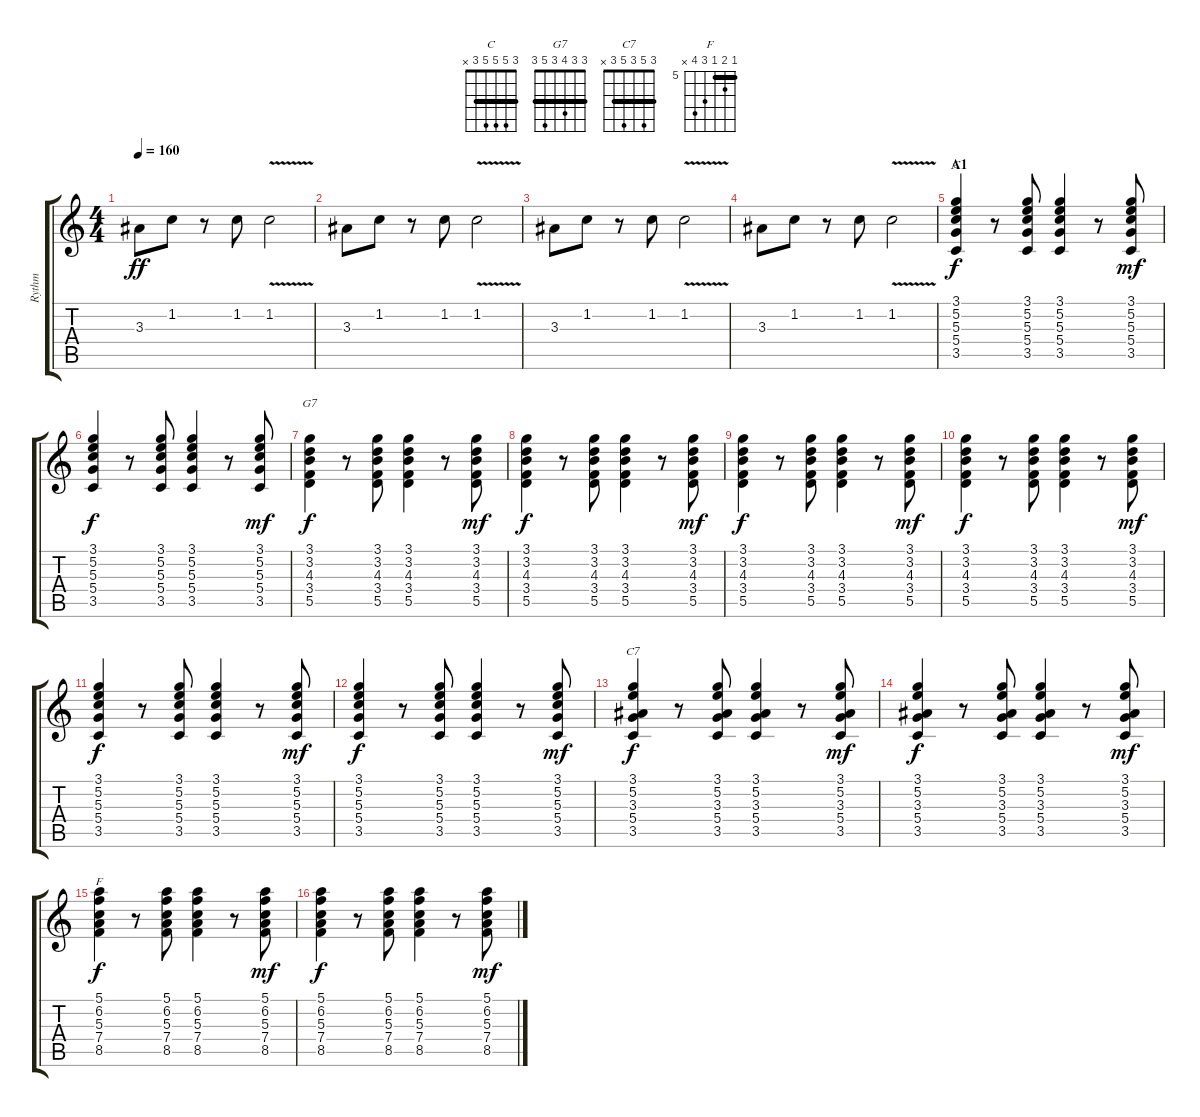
\track ("Rythm" "Rythm") {instrument acousticguitarnylon}
\staff {score tabs}
\tuning (E4 B3 G3 D3 A2 E2) {hide}
\chord ("C" 3 5 5 5 3 x) {barre 3}
\chord ("G7" 3 3 4 3 5 3) {barre 3}
\chord ("C7" 3 5 3 5 3 x) {barre 3}
\chord ("F" 5 6 5 7 8 x) {firstfret 5 barre 5}
\ts (4 4)
\tempo 160
\clef g2
\ks c
3.3.8{dy ff volume 16 instrument electricguitarjazz} 1.2.8 r.8 1.2.8 1.2{v}.2 |
3.3.8 1.2.8 r.8 1.2.8 1.2{v}.2 |
3.3.8 1.2.8 r.8 1.2.8 1.2{v}.2 |
3.3.8 1.2.8 r.8 1.2.8 1.2{v}.2 |
\section ("" "A1")
(3.1 5.2 5.3 5.4 3.5).4{ch "C" dy f} r.8 (3.1 5.2 5.3 5.4 3.5).8 (3.1 5.2 5.3 5.4 3.5).4 r.8 (3.1 5.2 5.3 5.4 3.5).8{dy mf} |
(3.1 5.2 5.3 5.4 3.5).4{dy f} r.8 (3.1 5.2 5.3 5.4 3.5).8 (3.1 5.2 5.3 5.4 3.5).4 r.8 (3.1 5.2 5.3 5.4 3.5).8{dy mf} |
(3.1 3.2 4.3 3.4 5.5).4{ch "G7" dy f} r.8 (3.1 3.2 4.3 3.4 5.5).8 (3.1 3.2 4.3 3.4 5.5).4 r.8 (3.1 3.2 4.3 3.4 5.5).8{dy mf} |
(3.1 3.2 4.3 3.4 5.5).4{dy f} r.8 (3.1 3.2 4.3 3.4 5.5).8 (3.1 3.2 4.3 3.4 5.5).4 r.8 (3.1 3.2 4.3 3.4 5.5).8{dy mf} |
(3.1 3.2 4.3 3.4 5.5).4{dy f} r.8 (3.1 3.2 4.3 3.4 5.5).8 (3.1 3.2 4.3 3.4 5.5).4 r.8 (3.1 3.2 4.3 3.4 5.5).8{dy mf} |
(3.1 3.2 4.3 3.4 5.5).4{dy f} r.8 (3.1 3.2 4.3 3.4 5.5).8 (3.1 3.2 4.3 3.4 5.5).4 r.8 (3.1 3.2 4.3 3.4 5.5).8{dy mf} |
(3.1 5.2 5.3 5.4 3.5).4{dy f} r.8 (3.1 5.2 5.3 5.4 3.5).8 (3.1 5.2 5.3 5.4 3.5).4 r.8 (3.1 5.2 5.3 5.4 3.5).8{dy mf} |
(3.1 5.2 5.3 5.4 3.5).4{dy f} r.8 (3.1 5.2 5.3 5.4 3.5).8 (3.1 5.2 5.3 5.4 3.5).4 r.8 (3.1 5.2 5.3 5.4 3.5).8{dy mf} |
(3.1 5.2 3.3 5.4 3.5).4{ch "C7" dy f} r.8 (3.1 5.2 3.3 5.4 3.5).8 (3.1 5.2 3.3 5.4 3.5).4 r.8 (3.1 5.2 3.3 5.4 3.5).8{dy mf} |
(3.1 5.2 3.3 5.4 3.5).4{dy f} r.8 (3.1 5.2 3.3 5.4 3.5).8 (3.1 5.2 3.3 5.4 3.5).4 r.8 (3.1 5.2 3.3 5.4 3.5).8{dy mf} |
(5.1 6.2 5.3 7.4 8.5).4{ch "F" dy f} r.8 (5.1 6.2 5.3 7.4 8.5).8 (5.1 6.2 5.3 7.4 8.5).4 r.8 (5.1 6.2 5.3 7.4 8.5).8{dy mf} |
(5.1 6.2 5.3 7.4 8.5).4{dy f} r.8 (5.1 6.2 5.3 7.4 8.5).8 (5.1 6.2 5.3 7.4 8.5).4 r.8 (5.1 6.2 5.3 7.4 8.5).8{dy mf}
